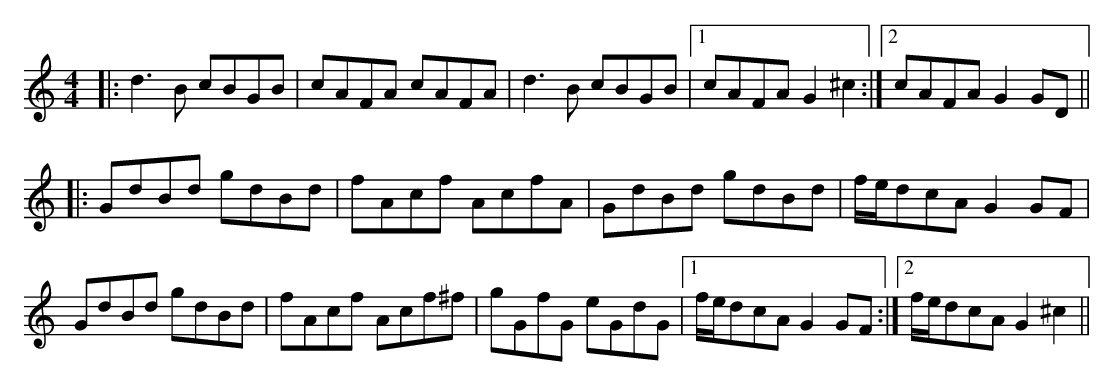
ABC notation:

X:1
M:4/4
K:Gmix
|:d3 B cBGB|cAFA cAFA|d3 B cBGB|1 cAFA G2 ^c2:|2 cAFA G2 GD||
|:GdBd gdBd|fAcf AcfA|GdBd gdBd|f/e/dcA G2 GF|
GdBd gdBd|fAcf Acf^f|gGfG eGdG|1 f/e/dcA G2 GF:|2 f/e/dcA G2 ^c2||
